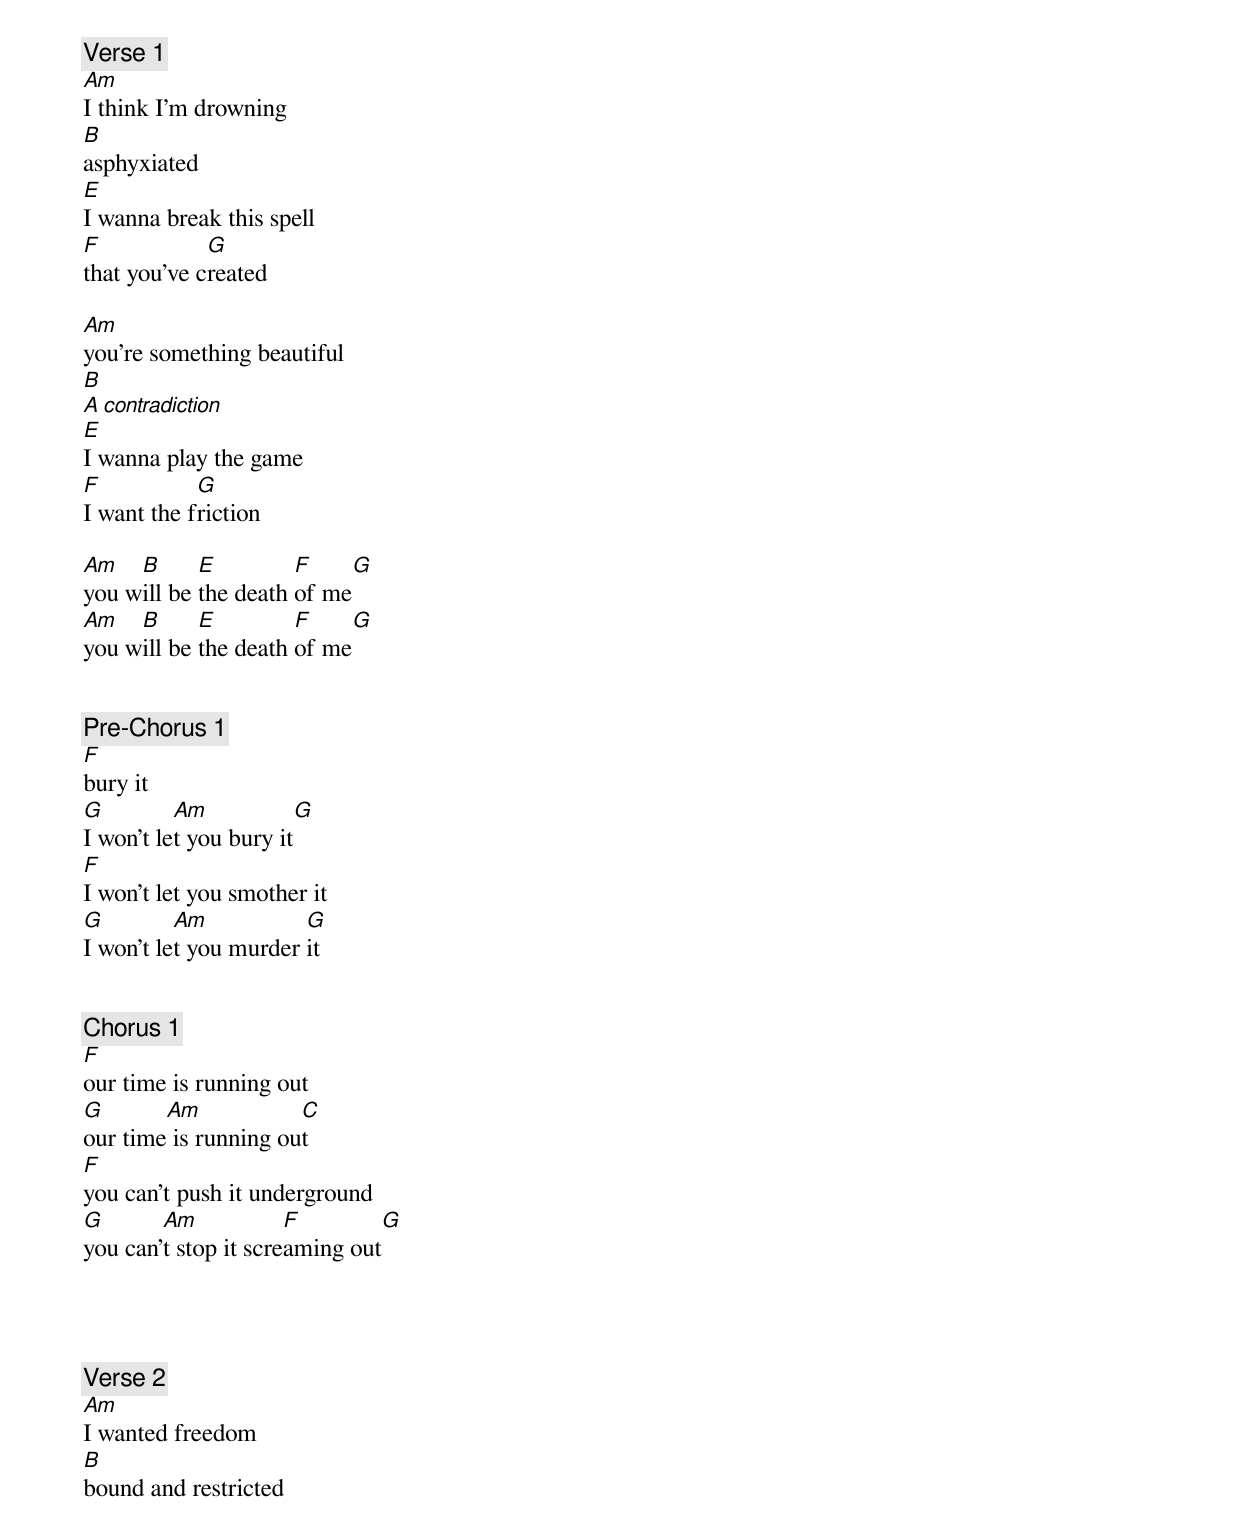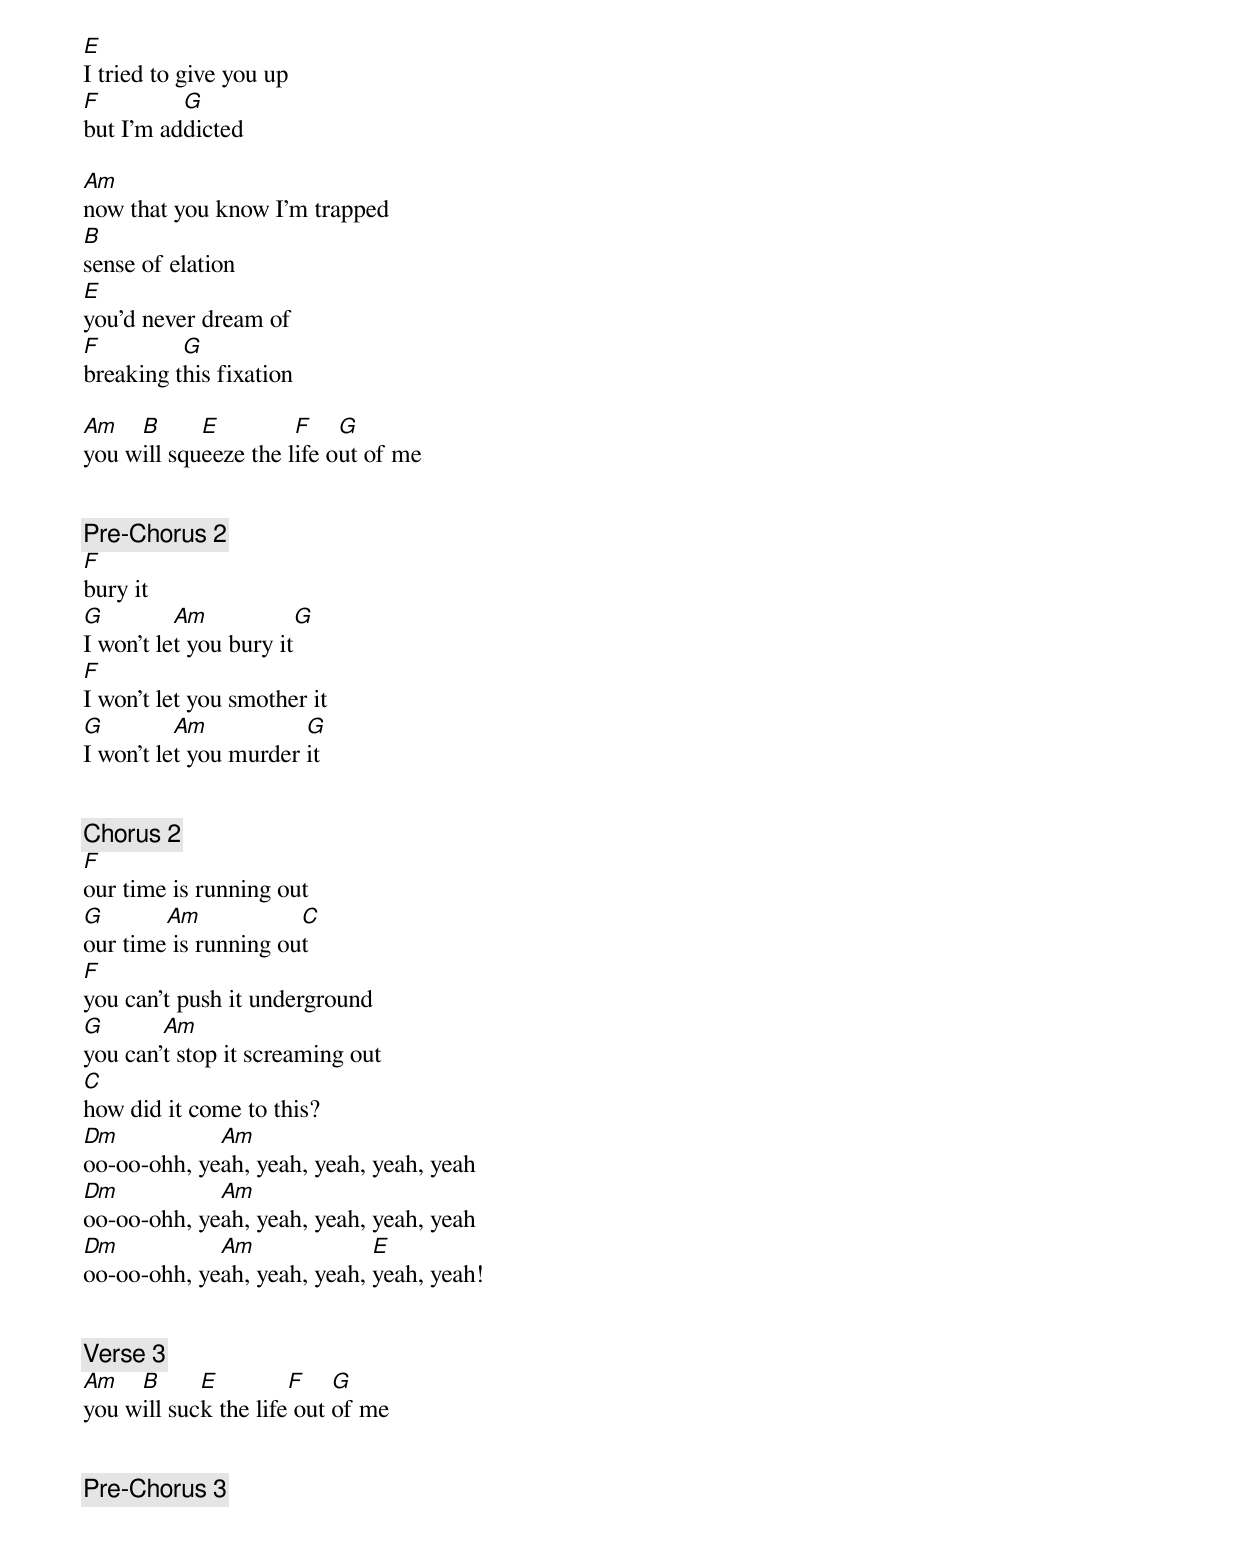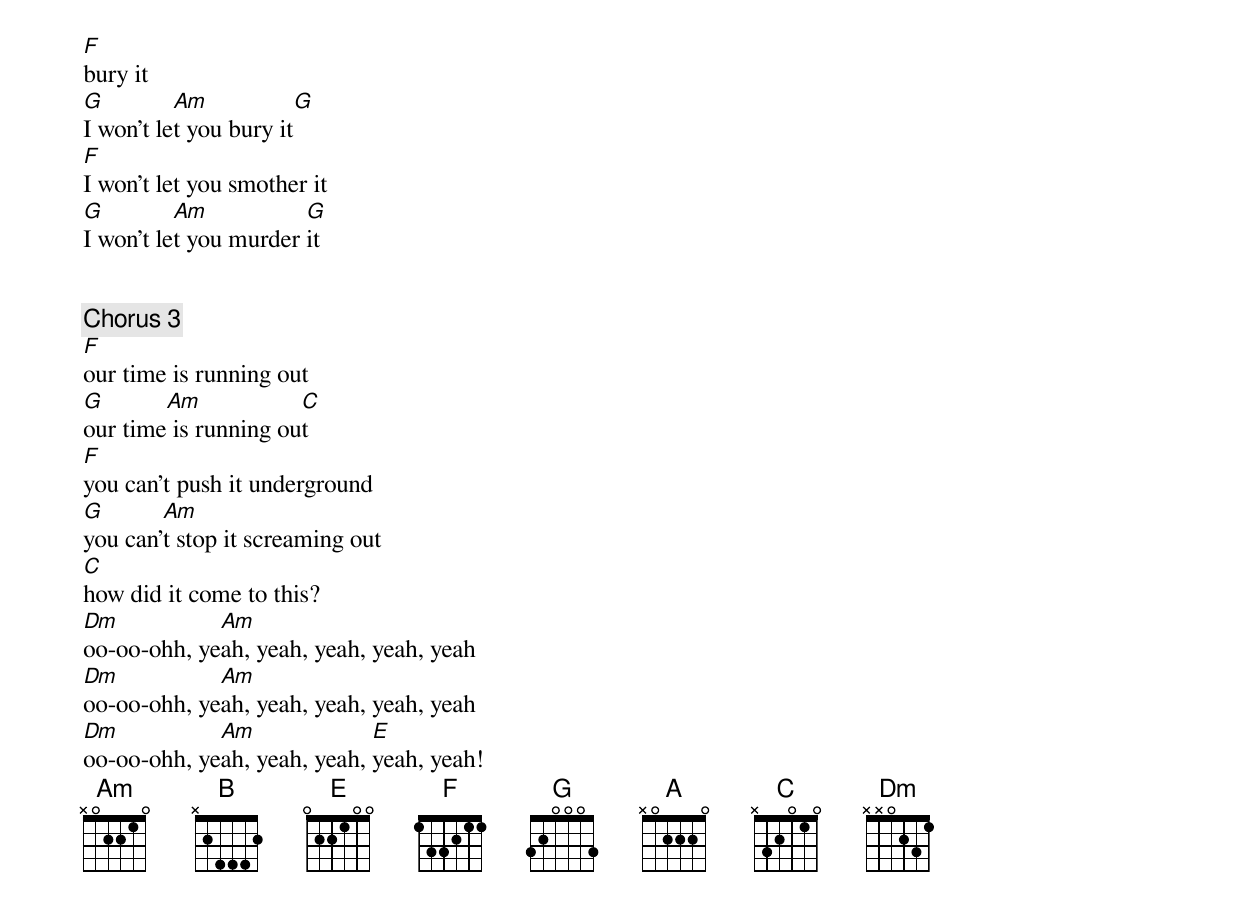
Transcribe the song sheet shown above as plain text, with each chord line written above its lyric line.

[Verse 1]
Am
I think I'm drowning
B
asphyxiated
E
I wanna break this spell
F            G
that you've created

Am
you're something beautiful
B
A contradiction
E
I wanna play the game
F           G
I want the friction

Am   B      E         F    G
you will be the death of me
Am   B      E         F    G
you will be the death of me


[Pre-Chorus 1]
F
bury it
G         Am           G
I won't let you bury it
F
I won't let you smother it
G         Am           G
I won't let you murder it


[Chorus 1]
F
our time is running out
G       Am            C
our time is running out
F
you can't push it underground
G       Am            F        G
you can't stop it screaming out




[Verse 2]
Am
I wanted freedom
B
bound and restricted
E
I tried to give you up
F         G
but I'm addicted

Am
now that you know I'm trapped
B
sense of elation
E
you'd never dream of
F         G
breaking this fixation

Am   B      E         F    G
you will squeeze the life out of me


[Pre-Chorus 2]
F
bury it
G         Am           G
I won't let you bury it
F
I won't let you smother it
G         Am           G
I won't let you murder it


[Chorus 2]
F
our time is running out
G       Am            C
our time is running out
F
you can't push it underground
G       Am
you can't stop it screaming out
C
how did it come to this?
Dm           Am
oo-oo-ohh, yeah, yeah, yeah, yeah, yeah
Dm           Am
oo-oo-ohh, yeah, yeah, yeah, yeah, yeah
Dm           Am              E
oo-oo-ohh, yeah, yeah, yeah, yeah, yeah!


[Verse 3]
Am   B      E         F    G
you will suck the life out of me


[Pre-Chorus 3]
F
bury it
G         Am           G
I won't let you bury it
F
I won't let you smother it
G         Am           G
I won't let you murder it


[Chorus 3]
F
our time is running out
G       Am            C
our time is running out
F
you can't push it underground
G       Am
you can't stop it screaming out
C
how did it come to this?
Dm           Am
oo-oo-ohh, yeah, yeah, yeah, yeah, yeah
Dm           Am
oo-oo-ohh, yeah, yeah, yeah, yeah, yeah
Dm           Am              E
oo-oo-ohh, yeah, yeah, yeah, yeah, yeah!
